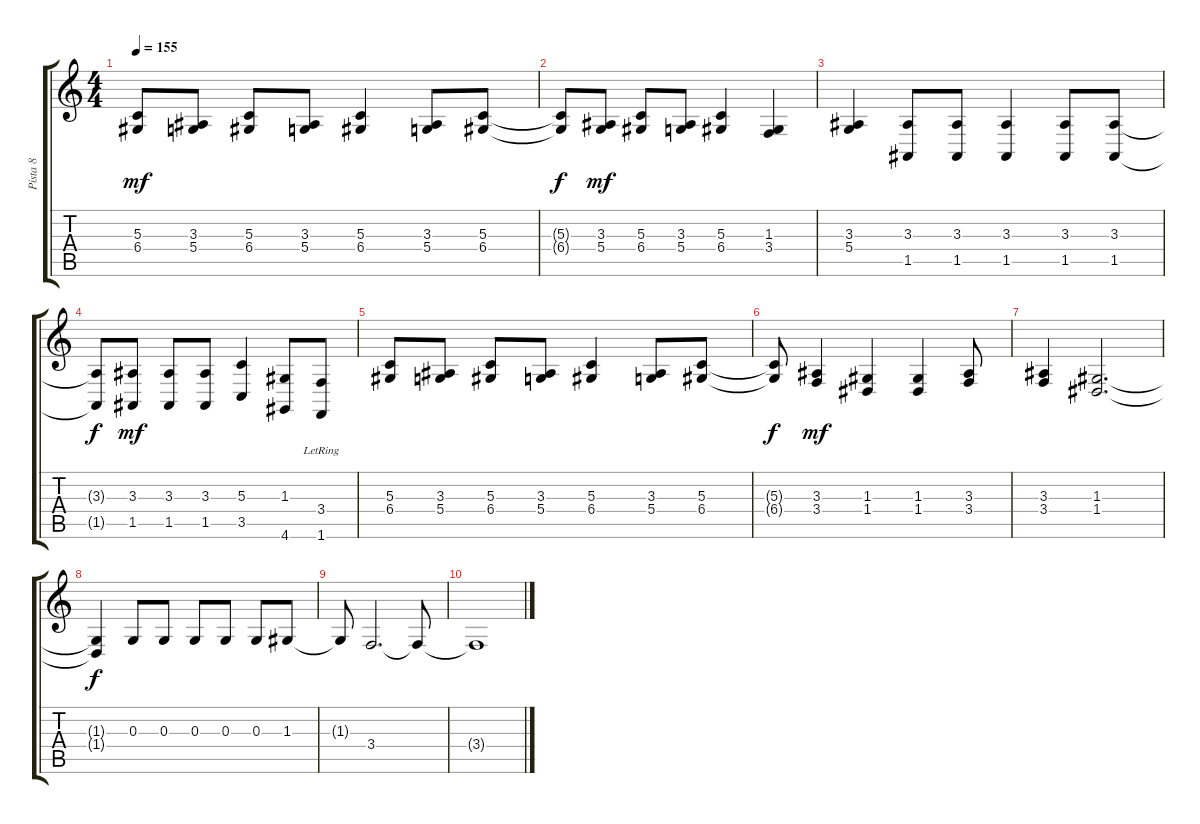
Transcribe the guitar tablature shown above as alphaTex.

\track ("Pista 8" "Pista 8") {instrument electricgrandpiano}
\staff {score tabs}
\tuning (E4 B3 G3 D3 A2 E2) {hide}
\ts (4 4)
\tempo 155
\clef g2
\ks c
(5.3 6.4).8{dy mf} (3.3 5.4).8 (5.3 6.4).8 (3.3 5.4).8 (5.3 6.4).4 (3.3 5.4).8 (5.3 6.4).8 |
(5.3{t} 6.4{t}).8{dy f} (3.3 5.4).8{dy mf} (5.3 6.4).8 (3.3 5.4).8 (5.3 6.4).4 (1.3 3.4).4 |
(3.3 5.4).4 (3.3 1.5).8 (3.3 1.5).8 (3.3 1.5).4 (3.3 1.5).8 (3.3 1.5).8 |
(3.3{t} 1.5{t}).8{dy f} (3.3 1.5).8{dy mf} (3.3 1.5).8 (3.3 1.5).8 (5.3 3.5).4 (1.3 4.6).8 (3.4{lr} 1.6{lr}).8 |
(5.3 6.4).8 (3.3 5.4).8 (5.3 6.4).8 (3.3 5.4).8 (5.3 6.4).4 (3.3 5.4).8 (5.3 6.4).8 |
(5.3{t} 6.4{t}).8{dy f} (3.3 3.4).4{dy mf} (1.3 1.4).4 (1.3 1.4).4 (3.3 3.4).8 |
(3.3 3.4).4 (1.3 1.4).2{d} |
(1.3{t} 1.4{t}).4{dy f} 0.3.8 0.3.8 0.3.8 0.3.8 0.3.8 1.3.8 |
1.3{t}.8 3.4.2{d} 3.4{t}.8 |
3.4{t}.1
